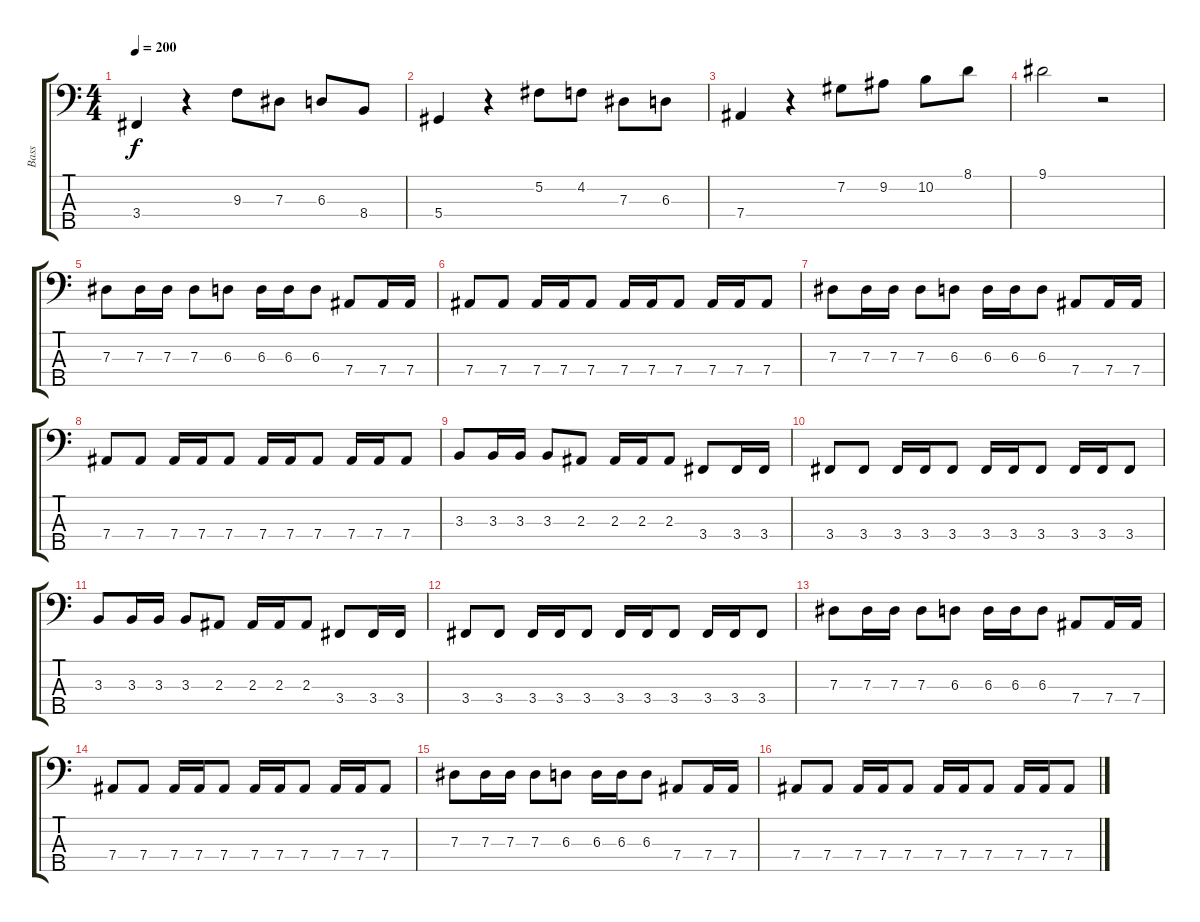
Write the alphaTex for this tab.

\track ("Bass" "Bass") {instrument electricbassfinger}
\staff {score tabs}
\tuning (Gb2 Db2 Ab1 Eb1 Bb0) {hide}
\ts (4 4)
\tempo 200
\clef f4
\ks c
3.4.4{dy f} r.4 9.3.8 7.3.8 6.3.8 8.4.8 |
5.4.4 r.4 5.2.8 4.2.8 7.3.8 6.3.8 |
7.4.4 r.4 7.2.8 9.2.8 10.2.8 8.1.8 |
9.1.2 r.2 |
7.3.8 7.3.16 7.3.16 7.3.8 6.3.8 6.3.16 6.3.16 6.3.8 7.4.8 7.4.16 7.4.16 |
7.4.8 7.4.8 7.4.16 7.4.16 7.4.8 7.4.16 7.4.16 7.4.8 7.4.16 7.4.16 7.4.8 |
7.3.8 7.3.16 7.3.16 7.3.8 6.3.8 6.3.16 6.3.16 6.3.8 7.4.8 7.4.16 7.4.16 |
7.4.8 7.4.8 7.4.16 7.4.16 7.4.8 7.4.16 7.4.16 7.4.8 7.4.16 7.4.16 7.4.8 |
3.3.8 3.3.16 3.3.16 3.3.8 2.3.8 2.3.16 2.3.16 2.3.8 3.4.8 3.4.16 3.4.16 |
3.4.8 3.4.8 3.4.16 3.4.16 3.4.8 3.4.16 3.4.16 3.4.8 3.4.16 3.4.16 3.4.8 |
3.3.8 3.3.16 3.3.16 3.3.8 2.3.8 2.3.16 2.3.16 2.3.8 3.4.8 3.4.16 3.4.16 |
3.4.8 3.4.8 3.4.16 3.4.16 3.4.8 3.4.16 3.4.16 3.4.8 3.4.16 3.4.16 3.4.8 |
7.3.8 7.3.16 7.3.16 7.3.8 6.3.8 6.3.16 6.3.16 6.3.8 7.4.8 7.4.16 7.4.16 |
7.4.8 7.4.8 7.4.16 7.4.16 7.4.8 7.4.16 7.4.16 7.4.8 7.4.16 7.4.16 7.4.8 |
7.3.8 7.3.16 7.3.16 7.3.8 6.3.8 6.3.16 6.3.16 6.3.8 7.4.8 7.4.16 7.4.16 |
7.4.8 7.4.8 7.4.16 7.4.16 7.4.8 7.4.16 7.4.16 7.4.8 7.4.16 7.4.16 7.4.8
